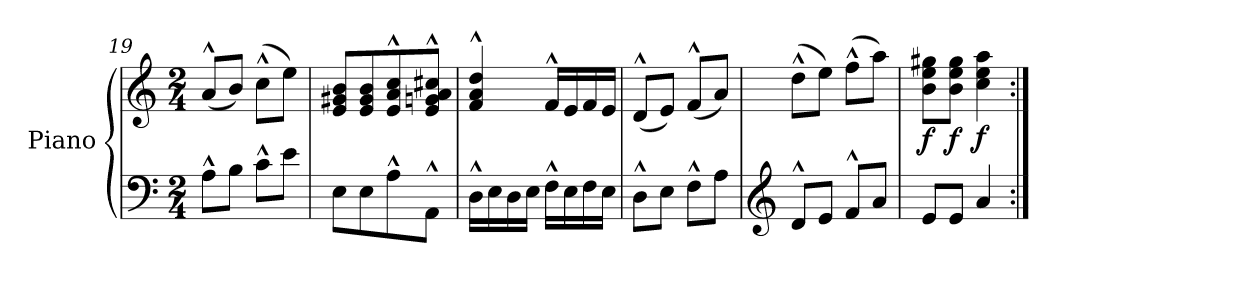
**kern	**kern	**dynam
*part1	*part1	*part1
*staff2	*staff1	*staff1/2
*I"Piano	*	*
*I'Pno.	*	*
!!LO:LB:g=z
*clefF4	*clefG2	*
*k[]	*k[]	*
*M2/4	*M2/4	*
=19	=19	=19
8A<^^\L	(<8a<^^/L	.
8B\J	8b/J)	.
8c^^\L	(>8cc^^\L	.
8e\J	8ee\J)	.
=20	=20	=20
8E<\L	8e/ 8g#X/ 8b/L	.
8E\	8e/ 8g#/ 8b/	.
8A<^^\	8e/^^ 8a/^^ 8cc/^^	.
8AA^^\J	8e/^^ 8gn/^^ 8a/^^ 8cc#X/^^J	.
=21	=21	=21
16D<^^\LL	4f/^^ 4a/^^ 4dd/^^	.
16E<\	.	.
16D\	.	.
16E\JJ	.	.
16F<^^\LL	16f<^^/LL	.
16E<\	16e/	.
16F\	16f/	.
16E\JJ	16e/JJ	.
=22	=22	=22
8D<^^\L	(<8d^^/L	.
8E\J	8e/J)	.
8F^^\L	(<8f^^/L	.
8A\J	8a/J)	.
=23	=23	=23
*clefG2	*	*
8d<^^/L	(>8dd^^\L	.
8e/J	8ee\J)	.
8f^^/L	(>8ff^^\L	.
8a/J	8aa\J)	.
=24	=24	=24
!	!	!LO:DY:b
8e</L	8b\ 8ee\ 8gg#X\L	f
!	!	!LO:DY:b
8e/J	8b\ 8ee\ 8gg#\J	f
!	!	!LO:DY:b
4a/	4cc\ 4ee\ 4aa\	f
=:|!	=:|!	=:|!
*-	*-	*-
